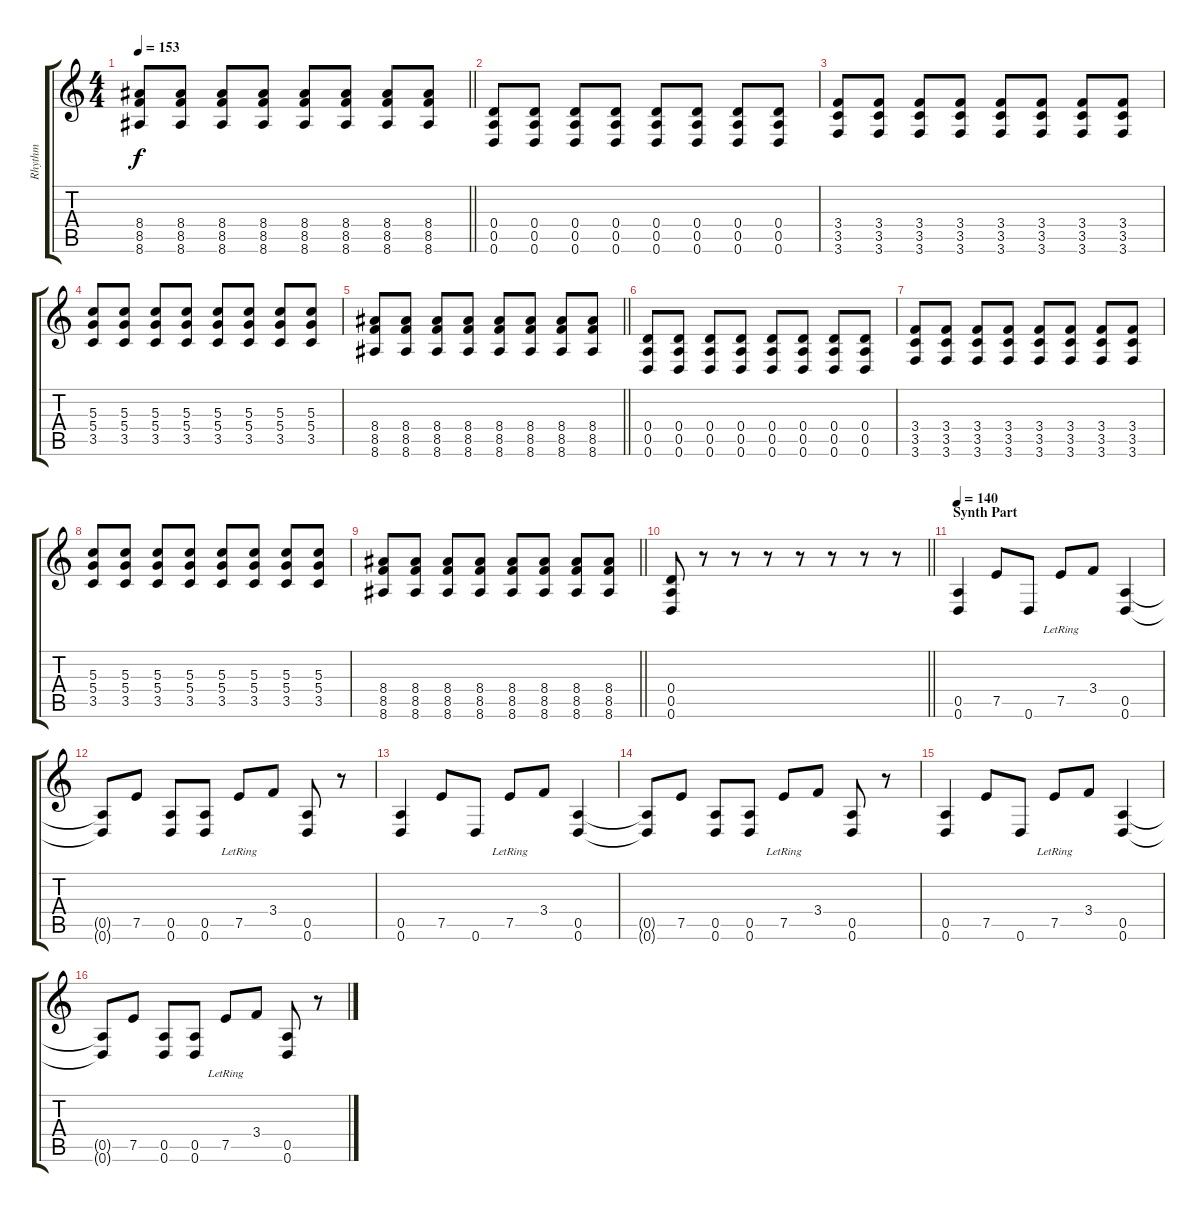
\track ("Rhythm" "Rhythm") {instrument distortionguitar}
\staff {score tabs}
\tuning (E4 B3 G3 D3 A2 D2) {hide}
\ts (4 4)
\tempo 153
\clef g2
\barLineRight lightlight
\ks c
(8.4 8.5 8.6).8{dy f} (8.4 8.5 8.6).8 (8.4 8.5 8.6).8 (8.4 8.5 8.6).8 (8.4 8.5 8.6).8 (8.4 8.5 8.6).8 (8.4 8.5 8.6).8 (8.4 8.5 8.6).8 |
(0.4 0.5 0.6).8 (0.4 0.5 0.6).8 (0.4 0.5 0.6).8 (0.4 0.5 0.6).8 (0.4 0.5 0.6).8 (0.4 0.5 0.6).8 (0.4 0.5 0.6).8 (0.4 0.5 0.6).8 |
(3.4 3.5 3.6).8 (3.4 3.5 3.6).8 (3.4 3.5 3.6).8 (3.4 3.5 3.6).8 (3.4 3.5 3.6).8 (3.4 3.5 3.6).8 (3.4 3.5 3.6).8 (3.4 3.5 3.6).8 |
(5.3 5.4 3.5).8 (5.3 5.4 3.5).8 (5.3 5.4 3.5).8 (5.3 5.4 3.5).8 (5.3 5.4 3.5).8 (5.3 5.4 3.5).8 (5.3 5.4 3.5).8 (5.3 5.4 3.5).8 |
\barLineRight lightlight
(8.4 8.5 8.6).8 (8.4 8.5 8.6).8 (8.4 8.5 8.6).8 (8.4 8.5 8.6).8 (8.4 8.5 8.6).8 (8.4 8.5 8.6).8 (8.4 8.5 8.6).8 (8.4 8.5 8.6).8 |
(0.4 0.5 0.6).8 (0.4 0.5 0.6).8 (0.4 0.5 0.6).8 (0.4 0.5 0.6).8 (0.4 0.5 0.6).8 (0.4 0.5 0.6).8 (0.4 0.5 0.6).8 (0.4 0.5 0.6).8 |
(3.4 3.5 3.6).8 (3.4 3.5 3.6).8 (3.4 3.5 3.6).8 (3.4 3.5 3.6).8 (3.4 3.5 3.6).8 (3.4 3.5 3.6).8 (3.4 3.5 3.6).8 (3.4 3.5 3.6).8 |
(5.3 5.4 3.5).8 (5.3 5.4 3.5).8 (5.3 5.4 3.5).8 (5.3 5.4 3.5).8 (5.3 5.4 3.5).8 (5.3 5.4 3.5).8 (5.3 5.4 3.5).8 (5.3 5.4 3.5).8 |
\barLineRight lightlight
(8.4 8.5 8.6).8 (8.4 8.5 8.6).8 (8.4 8.5 8.6).8 (8.4 8.5 8.6).8 (8.4 8.5 8.6).8 (8.4 8.5 8.6).8 (8.4 8.5 8.6).8 (8.4 8.5 8.6).8 |
\barLineRight lightlight
(0.4 0.5 0.6).8 r.8 r.8 r.8 r.8 r.8 r.8 r.8 |
\section ("" "Synth Part")
\tempo 140
(0.5 0.6).4 7.5.8 0.6.8 7.5{lr}.8 3.4.8 (0.5 0.6).4 |
(0.5{t} 0.6{t}).8 7.5.8 (0.5 0.6).8 (0.5 0.6).8 7.5{lr}.8 3.4.8 (0.5 0.6).8 r.8 |
(0.5 0.6).4 7.5.8 0.6.8 7.5{lr}.8 3.4.8 (0.5 0.6).4 |
(0.5{t} 0.6{t}).8 7.5.8 (0.5 0.6).8 (0.5 0.6).8 7.5{lr}.8 3.4.8 (0.5 0.6).8 r.8 |
(0.5 0.6).4 7.5.8 0.6.8 7.5{lr}.8 3.4.8 (0.5 0.6).4 |
(0.5{t} 0.6{t}).8 7.5.8 (0.5 0.6).8 (0.5 0.6).8 7.5{lr}.8 3.4.8 (0.5 0.6).8 r.8
